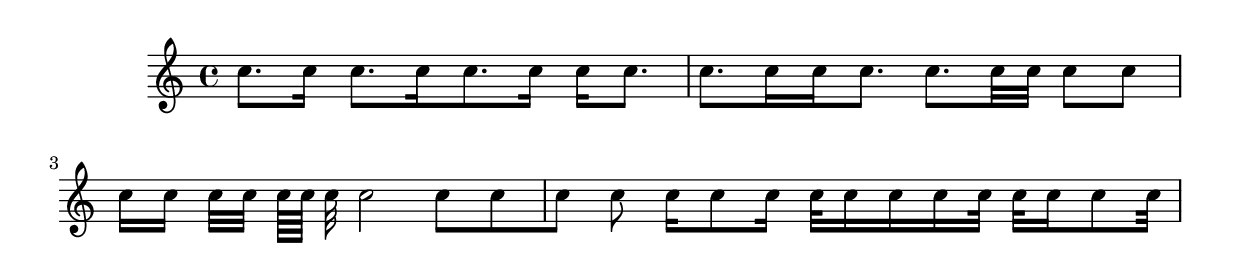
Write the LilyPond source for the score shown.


\version "2.7.39"

\header{
texidoc="
Beaming is generated automatically. Beams may cross bar lines. In that
case, line breaks are forbidden.  Yet clef and key signatures are
hidden just as with breakable bar lines.
"
}

\context Staff  \relative c''  {
  c8.[ c16]
  c8.[ c16 c8.  c16]
  c16[ c8.] |
  c8.[ c16  c16  c8.]
  c8.[ c32  c32]
  c8[ c8] |
  c16[ c16]
  c32[ c32]
  c64[ c64]	
  c32
  c2

  c8[ c c] c8 % over barline
  c16[ c8 c16]
  c32[ c16 c16 c16 c32]
  c32[ c16 c8 c32]		 % hmm ?
  
}

